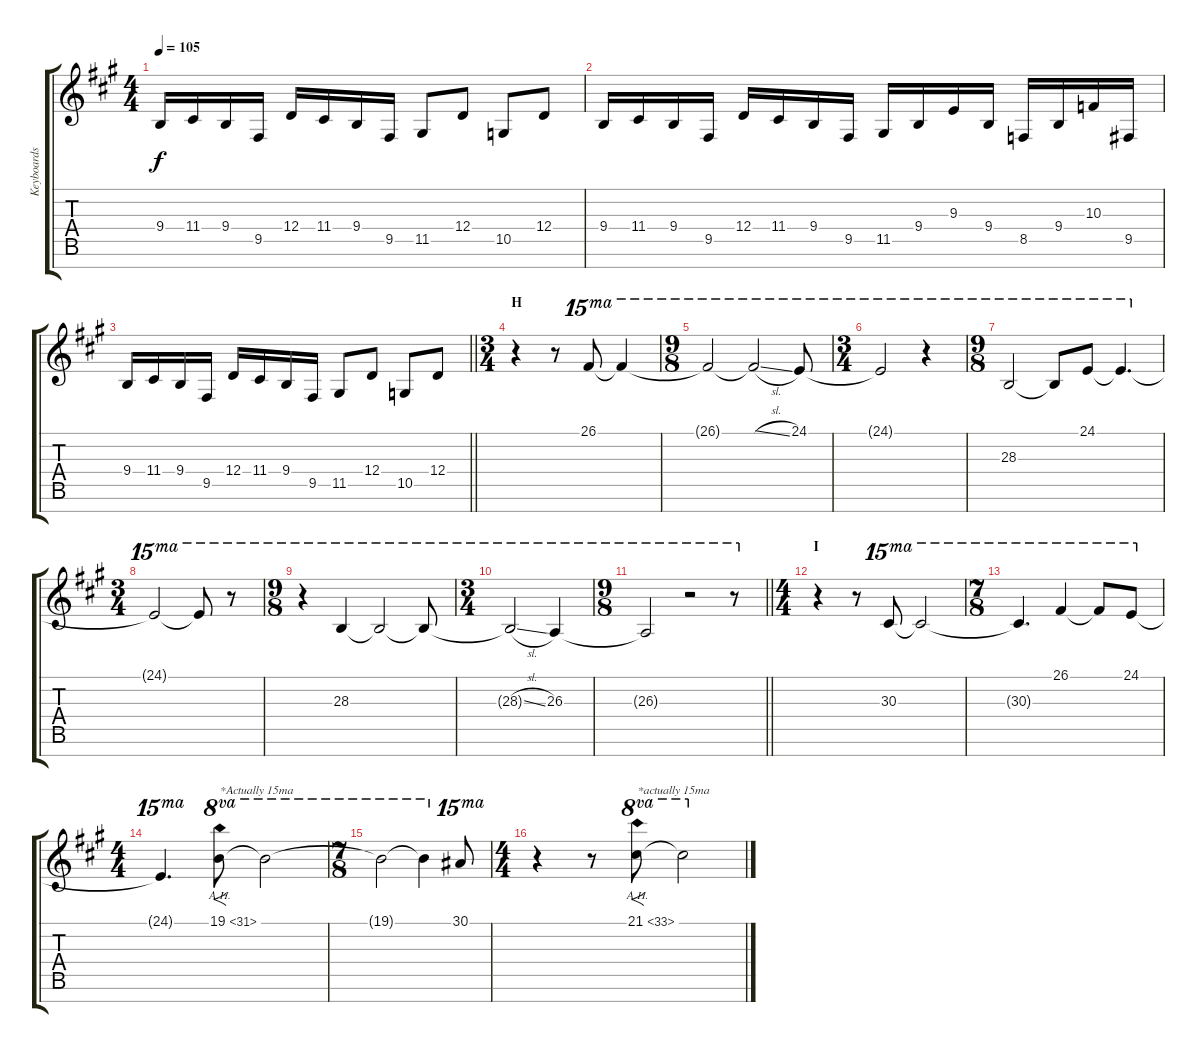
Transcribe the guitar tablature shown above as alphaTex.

\track ("Keyboards (high register)" "Keyboards ") {instrument acousticgrandpiano}
\staff {score tabs}
\tuning (E4 B3 G3 D3 A2 E2 B1) {hide}
\ts (4 4)
\tempo 105
\clef g2
\ks f#minor
9.4.16{dy f} 11.4.16 9.4.16 9.5.16 12.4.16 11.4.16 9.4.16 9.5.16 11.5.8 12.4.8 10.5.8 12.4.8 |
9.4.16 11.4.16 9.4.16 9.5.16 12.4.16 11.4.16 9.4.16 9.5.16 11.5.16 9.4.16 9.3.16 9.4.16 8.5.16 9.4.16 10.3.16 9.5.16 |
\barLineRight lightlight
9.4.16 11.4.16 9.4.16 9.5.16 12.4.16 11.4.16 9.4.16 9.5.16 11.5.8 12.4.8 10.5.8 12.4.8 |
\ts (3 4)
\section ("" "H")
r.4 r.8 26.1.8{ot 15ma instrument pad8sweep} 26.1{t}.4{ot 15ma} |
\ts (9 8)
26.1{t}.2{ot 15ma} 26.1{sl t}.2{ot 15ma} 24.1.8{ot 15ma} |
\ts (3 4)
24.1{t}.2{ot 15ma} r.4{ot 15ma} |
\ts (9 8)
28.3.2{ot 15ma} 28.3{t}.8{ot 15ma} 24.1.8{ot 15ma} 24.1{t}.4{d ot 15ma} |
\ts (3 4)
24.1{t}.2{ot 15ma volume 0} 24.1{t}.8{ot 15ma} r.8{ot 15ma} |
\ts (9 8)
r.4{ot 15ma volume 13} 28.3.4{ot 15ma} 28.3{t}.2{ot 15ma} 28.3{t}.8{ot 15ma} |
\ts (3 4)
28.3{sl t}.2{ot 15ma} 26.3.4{ot 15ma} |
\ts (9 8)
\barLineRight lightlight
26.3{t}.2{ot 15ma volume 13} r.2{ot 15ma} r.8{ot 15ma} |
\ts (4 4)
\section ("" "I")
r.4 r.8 30.3.8{ot 15ma} 30.3{t}.2{ot 15ma} |
\ts (7 8)
30.3{t}.4{d ot 15ma} 26.1.4{ot 15ma} 26.1{t}.8{ot 15ma} 24.1.8{ot 15ma} |
\ts (4 4)
24.1{t}.4{d ot 15ma volume 0} 19.1{ah 12}.8{f ot 8va txt "*Actually 15ma" volume 13} 19.1{t}.2{ot 8va} |
\ts (7 8)
19.1{t}.2{ot 8va} 19.1{t}.4{ot 8va} 30.1.8{ot 15ma} |
\ts (4 4)
r.4 r.8 21.1{ah 12}.8{f ot 8va txt "*actually 15ma"} 21.1{t}.2{ot 8va}
